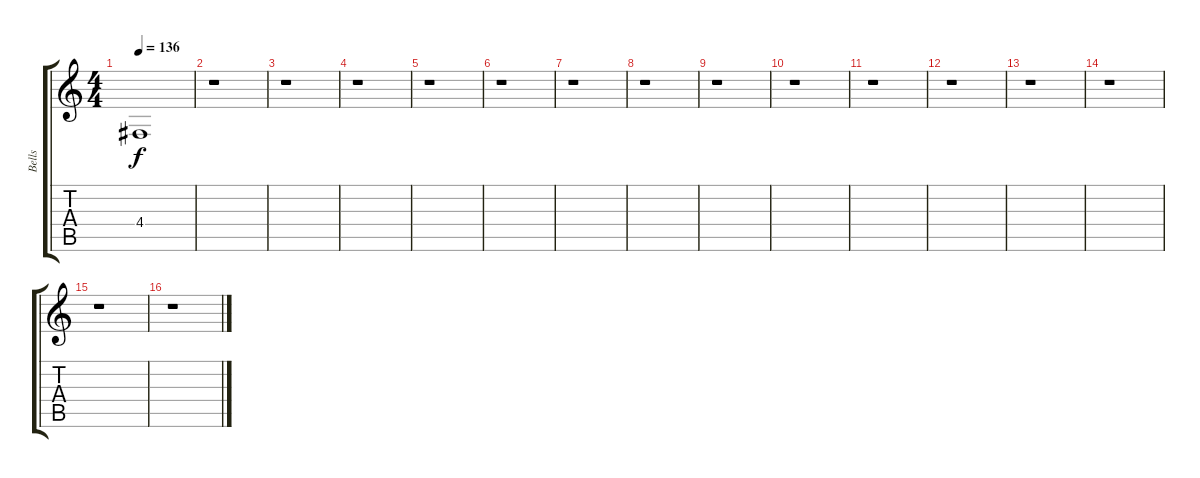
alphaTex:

\track ("Bells" "Bells") {instrument tubularbells}
\staff {score tabs}
\tuning (E4 B3 G3 D3 A2 E2) {hide}
\ts (4 4)
\tempo 136
\clef g2
\ks c
4.4{t}.1{dy f} |
r.1 |
r.1 |
r.1 |
r.1 |
r.1 |
r.1 |
r.1 |
r.1 |
r.1 |
r.1 |
r.1 |
r.1 |
r.1 |
r.1 |
r.1
